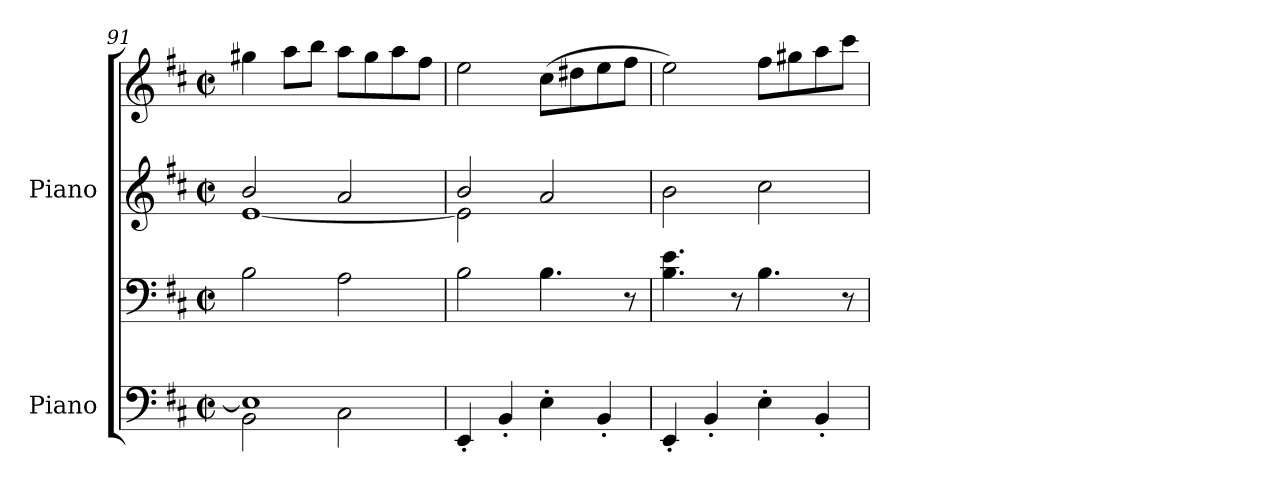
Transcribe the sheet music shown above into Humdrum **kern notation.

**kern	**kern	**kern	**kern
*part2	*part2	*part1	*part1
*staff4	*staff3	*staff2	*staff1
*I"Piano	*	*I"Piano	*
*I'Pno.	*	*I'Pno.	*
*clefF4	*clefF4	*clefG2	*clefG2
*k[f#c#]	*k[f#c#]	*k[f#c#]	*k[f#c#]
*M2/2	*M2/2	*M2/2	*M2/2
*met(c|)	*met(c|)	*met(c|)	*met(c|)
=91	=91	=91	=91
*^	*	*^	*
1E]	2BB\	2B\	2b/	[1e	4gg#X\
.	.	.	.	.	8aa\L
.	.	.	.	.	8bb\J
.	2C#\	2A\	2a/	.	8aa\L
.	.	.	.	.	8gg#\
.	.	.	.	.	8aa\
.	.	.	.	.	8ff#\J
*v	*v	*	*	*	*
=92	=92	=92	=92	=92
4EE'/	2B\	2b/	2e\]	2ee\
4BB'/	.	.	.	.
4E'\	4.B\	2a/	2ryy	(>8cc#\L
.	.	.	.	8dd#X\
4BB'/	.	.	.	8ee\
.	8r	.	.	8ff#\J
*	*	*v	*v	*
=93	=93	=93	=93
4EE'/	4.B\ 4.e\	2b\	2ee\)
4BB'/	.	.	.
.	8r	.	.
4E'\	4.B\	2cc#\	8ff#\L
.	.	.	8gg#X\
4BB'/	.	.	8aa\
.	8r	.	8ccc#\J
=	=	=	=
*-	*-	*-	*-
